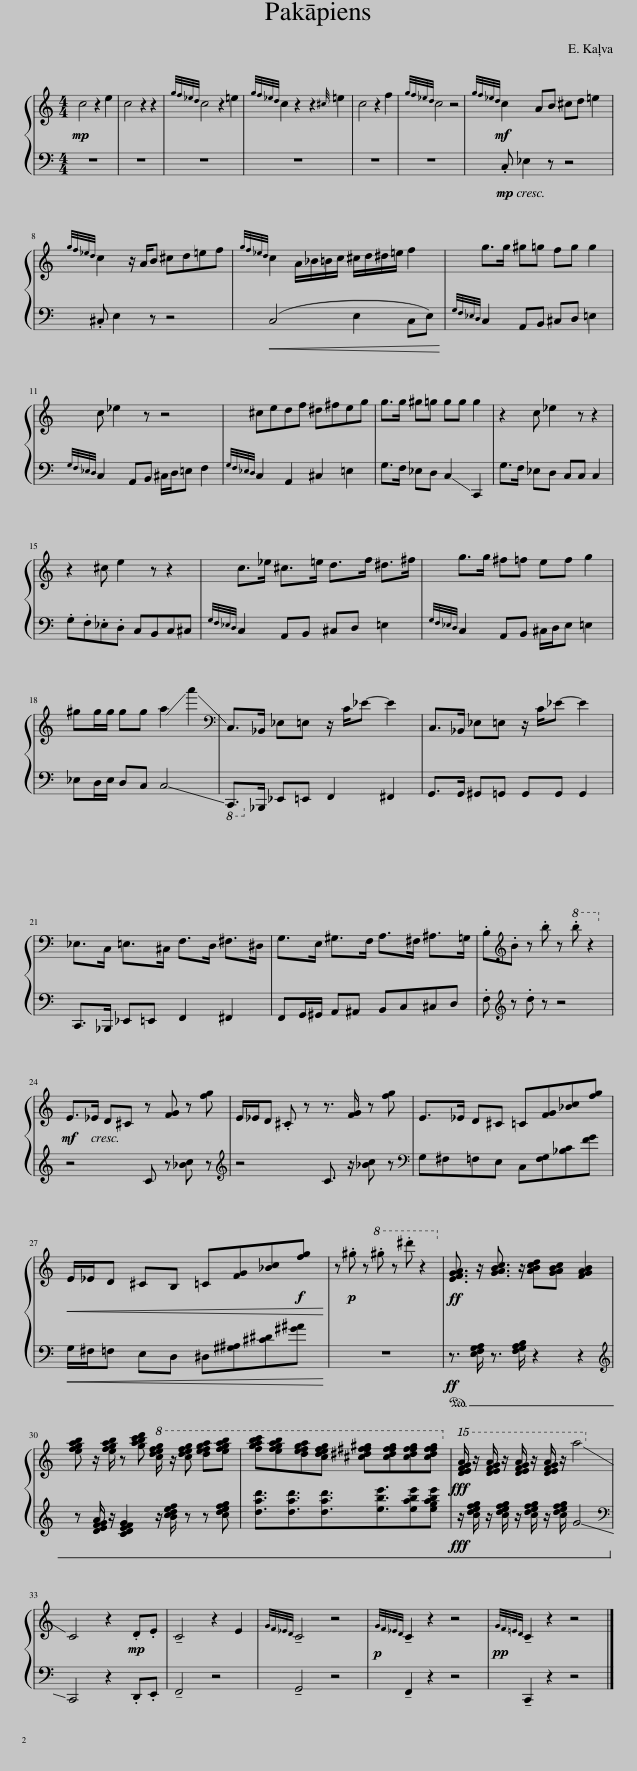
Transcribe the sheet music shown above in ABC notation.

X:1
%%score { 1 | 2 }
L:1/8
M:4/4
I:linebreak $
K:C
V:1 treble
V:2 bass
V:1
!mp! c4 z2 e2 | c4 z2 z2 |{gf_ed} c4 z2 =e2 |{gf_ed} c2 z2 z2{^c} =e2 | c4 z2 f2 | %5
{gf_ed} c4 z4 |!mf!{gf_ed} c2 AB ^cd =e2 |${gf_ed} c2 z/ A/B ^cd=ef |{gf_ed} c2 A/_B/=B/c/ ^c/d/^d/=e/ f2 | g>g ^g=g fg g2 |$ %10
 c _e2 z z4 | ^cedf ^d^feg | g>g ^g=g gg g2 | z2 c _e2 z z2 |$ z2 ^c e2 z z2 | %15
 c>_e ^c>=e d>f ^d>^f | g>g ^f=f ef g2 |$ ^gg/g/ gg !-(!a2 !-(!a'2 |[K:bass] !-)!C,>_B,, _E,=E, z/ C/_E- E2 | C,>_B,, _E,=E, z/ C/_E- E2 |$ %20
 _E,>C, =E,>^C, F,>D, ^F,>^D, | G,>E, ^G,>F, A,>^F, ^A,>=G, | .B,[K:treble].B z .b z!8va(! .b' z2!8va)! |$!mf! E>_E D^C z [FG] z [fg] | E/_E/D .^C z z3/2 [FG]/ z [fg] | %25
 E>_E D^C =C[FG][_Bc][fg] |$!<(! E/_E/D ^CB, =C[FG][_Bc]!f![fg]!<)! | z!p! .^g z!8va(! .^g' z .^d'' z2!8va)! |!ff! [EFGA]3/2 z/ [GABc]3/2 z/ [ABcd][GABc] [FGAB]2 |$ [efgab] z/ [efgab]/ z [gabc'd']!8va(! [c'd'e'f'g']/ z/ [c'd'e'f'g'] [d'e'f'g'a'][e'f'g'a'b'] | %30
 [f'g'a'b'c''][e'f'g'a'b'][d'e'f'g'a'][c'd'e'f'g'] [^c'^d'f'^f'^g'][c'd'f'f'g'][c'd'f'f'g'][c'd'f'f'g']!8va)! |!fff!!8va(! [d'e'f'g'a']/ z/ [d'e'f'g'a']/ z/ [d'e'f'g'a']/ z/ [d'e'f'g'a']/ z/ !-(!a''4!8va)! |$ !-)!C4 z2!mp! .D.E | !tenuto!C4 z2 E2 |{GF_ED} !tenuto!C4 z4 | %35
!p!{GF_ED} !tenuto!C2 z2 z4 |!pp!{GF=ED} !tenuto!C2 z2 z4 |] %37
V:2
 z8 | z8 | z8 | z8 | z8 | %5
 z8 |!mp! .C, _E,2 z z4 |$ .^C, E,2 z z4 |!<(! (C,4 E,2) C,E,!<)! |{G,F,_E,D,} C,2 A,,B,, ^C,D, =E,2 |$ %10
{G,F,_E,D,} C,2 A,,B,, ^C,/D,/=E, F,2 |{G,F,_E,D,} C,2 A,,2 ^C,2 =E,2 | G,>F, _E,D, !-(!C,2 !-)!C,,2 | G,>F, _E,D, C,C, C,2 |$ .G,.F,._E,.D, C,B,,C,^C, | %15
{G,F,_E,D,} C,2 A,,B,, ^C,D, =E,2 |{G,F,_E,D,} C,2 A,,B,, ^C,/D,/E, =E,2 |$ _E,D,/E,/ D,C, !-(!C,4 |!8vb(! !-)!C,,,>!8vb)!_B,,, _E,,=E,, F,,2 ^F,,2 | G,,>G,, ^G,,=G,, G,,G,, G,,2 |$ %20
 C,,>_B,,, _E,,=E,, F,,2 ^F,,2 | F,,G,,/^G,,/ A,,^A,, B,,C,^C,D, | .F,[K:treble] z .d z z4 |$ z4 C z [_Bc] z |[K:treble] z4 C3/2 z/ [_Bc] z | %25
[K:bass] G,^F,=F,E, C,[F,G,][_B,C][FG] |$!<(! G,/^F,/=F, E,D, ^D,[^G,^A,][^C^D][^G^A]!<)! | z8 |!ff!!ped! z3/2 [E,F,G,A,]/ z3/2 [F,G,A,B,]/ z2 z2 |$[K:treble] z [DEFGA]/ z/ [CDEFG]2 z/ [Bcdef]/ z z [cdefg] | %30
 [dad']3/2[dad']3/2[dad']3/2[ebe']3/2[eabe'][egabe'] |!fff! z/ [cdefg]/ z/ [cdefg]/ z/ [cdefg]/ z/ [cdefg]/ !-(!G4!ped-up! |$[K:bass] !-)!C,,4 z2 .D,,.E,, | !tenuto!F,,4 z4 | !tenuto!G,,4 z4 | %35
 !tenuto!F,,2 z2 z4 | !tenuto!C,,2 z2 z4 |] %37
